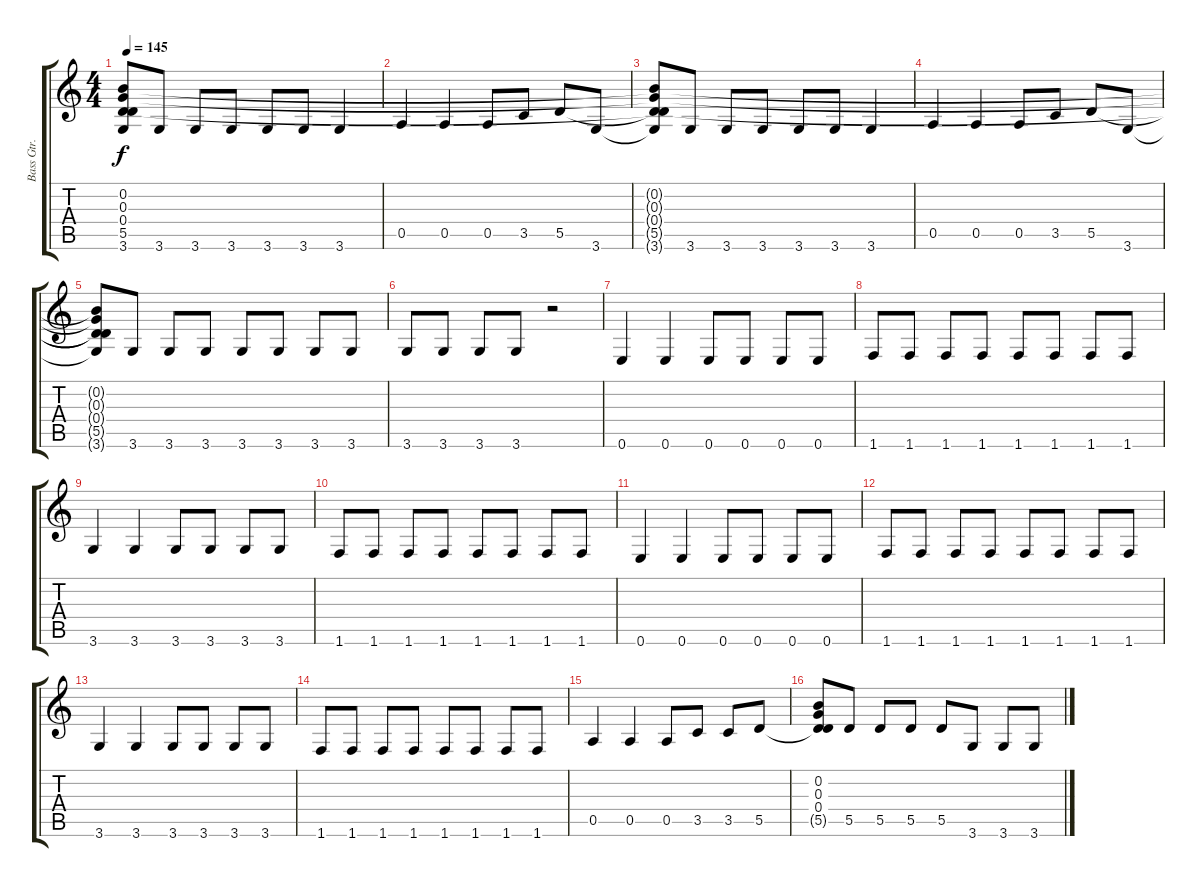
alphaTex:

\track ("Bass Gtr." "Bass Gtr.") {instrument electricbasspick}
\staff {score tabs}
\tuning (E4 B3 G3 D3 A2 E2) {hide}
\ts (4 4)
\tempo 145
\clef g2
\ks c
(0.2{t} 0.3{t} 0.4{t} 5.5{t} 3.6{t}).8{dy f} 3.6.8 3.6.8 3.6.8 3.6.8 3.6.8 3.6.4 |
0.5.4 0.5.4 0.5.8 3.5.8 5.5.8 3.6.8 |
(0.2{t} 0.3{t} 0.4{t} 5.5{t} 3.6{t}).8 3.6.8 3.6.8 3.6.8 3.6.8 3.6.8 3.6.4 |
0.5.4 0.5.4 0.5.8 3.5.8 5.5.8 3.6.8 |
(0.2{t} 0.3{t} 0.4{t} 5.5{t} 3.6{t}).8 3.6.8 3.6.8 3.6.8 3.6.8 3.6.8 3.6.8 3.6.8 |
3.6.8 3.6.8 3.6.8 3.6.8 r.2 |
0.6.4 0.6.4 0.6.8 0.6.8 0.6.8 0.6.8 |
1.6.8 1.6.8 1.6.8 1.6.8 1.6.8 1.6.8 1.6.8 1.6.8 |
3.6.4 3.6.4 3.6.8 3.6.8 3.6.8 3.6.8 |
1.6.8 1.6.8 1.6.8 1.6.8 1.6.8 1.6.8 1.6.8 1.6.8 |
0.6.4 0.6.4 0.6.8 0.6.8 0.6.8 0.6.8 |
1.6.8 1.6.8 1.6.8 1.6.8 1.6.8 1.6.8 1.6.8 1.6.8 |
3.6.4 3.6.4 3.6.8 3.6.8 3.6.8 3.6.8 |
1.6.8 1.6.8 1.6.8 1.6.8 1.6.8 1.6.8 1.6.8 1.6.8 |
0.5.4 0.5.4 0.5.8 3.5.8 3.5.8 5.5.8 |
(0.2 0.3 0.4 5.5{t}).8 5.5.8 5.5.8 5.5.8 5.5.8 3.6.8 3.6.8 3.6.8
